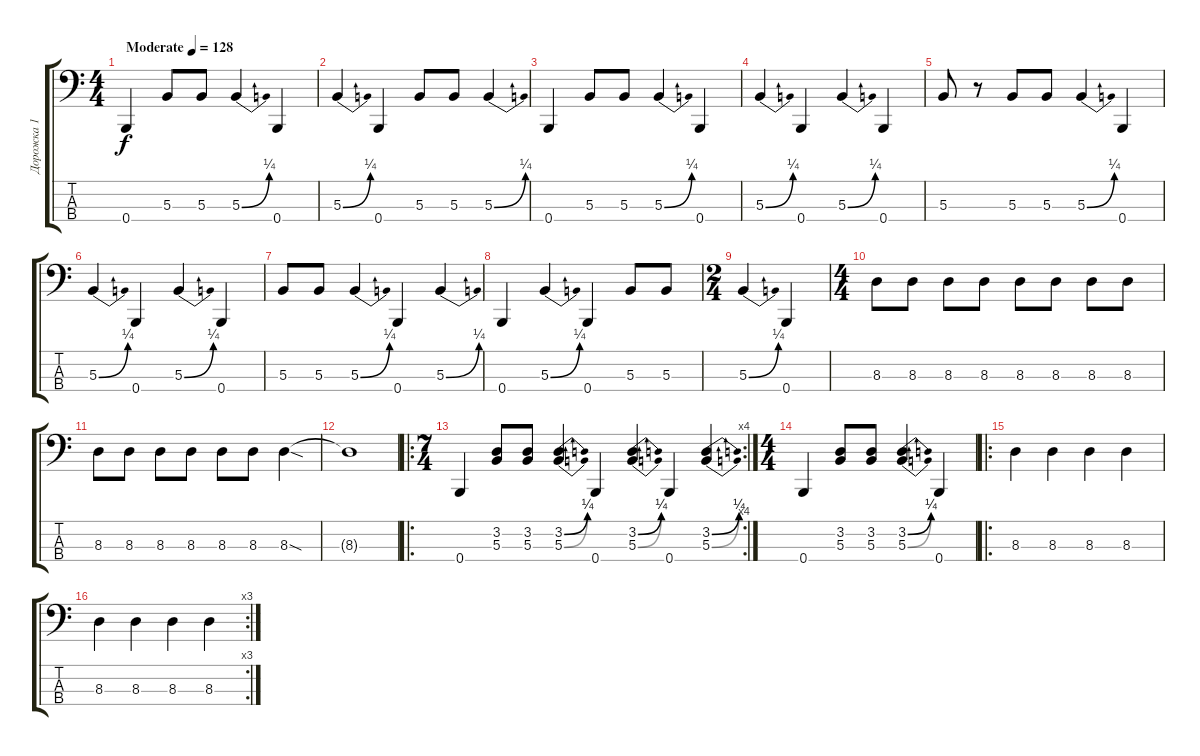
\track ("Дорожка 1" "Дорожка 1") {instrument electricbasspick}
\staff {score tabs}
\tuning (E2 B1 Gb1 B0) {hide}
\ts (4 4)
\tempo (128 "Moderate")
\clef f4
\ks c
0.4.4{dy f instrument electricbasspick} 5.3.8 5.3.8 5.3{be (bend 0 0 60 1)}.4 0.4.4 |
5.3{be (bend 0 0 60 1)}.4 0.4.4 5.3.8 5.3.8 5.3{be (bend 0 0 60 1)}.4 |
0.4.4 5.3.8 5.3.8 5.3{be (bend 0 0 60 1)}.4 0.4.4 |
5.3{be (bend 0 0 60 1)}.4 0.4.4 5.3{be (bend 0 0 60 1)}.4 0.4.4 |
5.3.8 r.8 5.3.8 5.3.8 5.3{be (bend 0 0 60 1)}.4 0.4.4 |
5.3{be (bend 0 0 60 1)}.4 0.4.4 5.3{be (bend 0 0 60 1)}.4 0.4.4 |
5.3.8 5.3.8 5.3{be (bend 0 0 60 1)}.4 0.4.4 5.3{be (bend 0 0 60 1)}.4 |
0.4.4 5.3{be (bend 0 0 60 1)}.4 0.4.4 5.3.8 5.3.8 |
\ts (2 4)
5.3{be (bend 0 0 60 1)}.4 0.4.4 |
\ts (4 4)
8.3.8 8.3.8 8.3.8 8.3.8 8.3.8 8.3.8 8.3.8 8.3.8 |
8.3.8 8.3.8 8.3.8 8.3.8 8.3.8 8.3.8 8.3{sod}.4 |
8.3{t}.1 |
\ro
\rc 4
\ts (7 4)
0.4.4 (3.2 5.3).8 (3.2 5.3).8 (3.2{be (bend 0 0 60 1)} 5.3{be (bend 0 0 60 1)}).4 0.4.4 (3.2{be (bend 0 0 60 1)} 5.3{be (bend 0 0 60 1)}).4 0.4.4 (3.2{be (bend 0 0 60 1)} 5.3{be (bend 0 0 60 1)}).4 |
\ts (4 4)
0.4.4 (3.2 5.3).8 (3.2 5.3).8 (3.2{be (bend 0 0 60 1)} 5.3{be (bend 0 0 60 1)}).4 0.4.4 |
\ro
8.3.4 8.3.4 8.3.4 8.3.4 |
\rc 3
8.3.4 8.3.4 8.3.4 8.3.4
